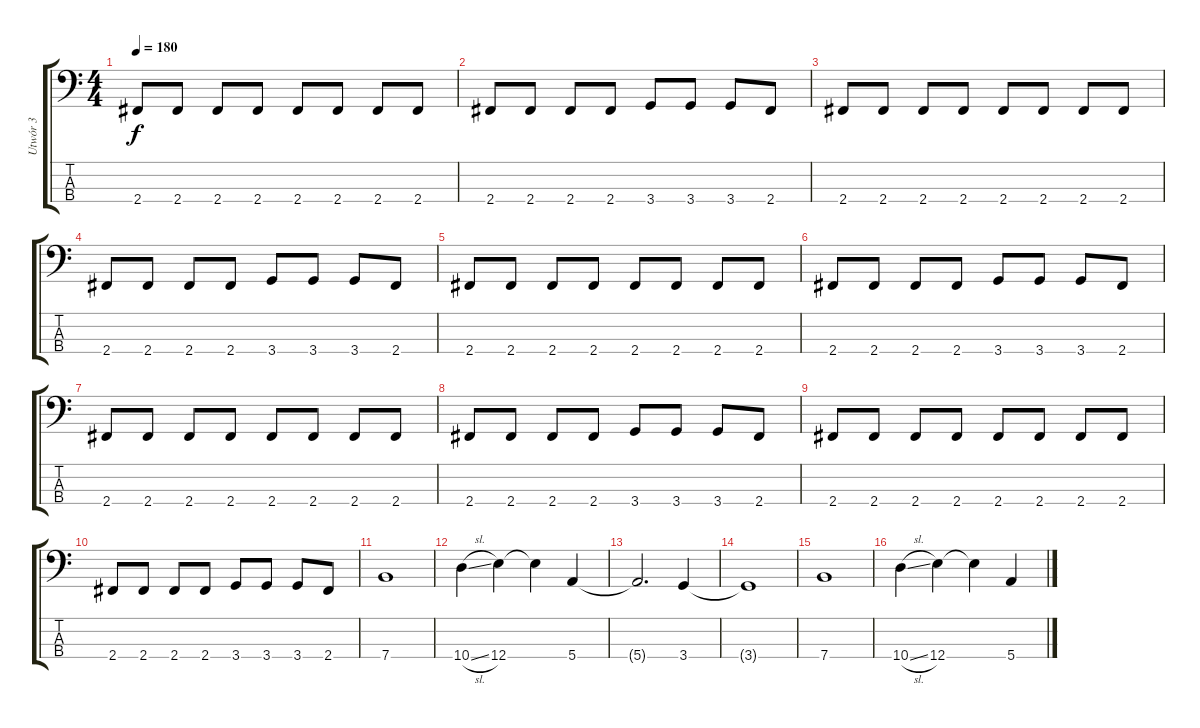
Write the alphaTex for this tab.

\track ("Utwór 3" "Utwór 3") {instrument electricbassfinger}
\staff {score tabs}
\tuning (G2 D2 A1 E1) {hide}
\ts (4 4)
\tempo 180
\clef f4
\ks c
2.4.8{dy f} 2.4.8 2.4.8 2.4.8 2.4.8 2.4.8 2.4.8 2.4.8 |
2.4.8 2.4.8 2.4.8 2.4.8 3.4.8 3.4.8 3.4.8 2.4.8 |
2.4.8 2.4.8 2.4.8 2.4.8 2.4.8 2.4.8 2.4.8 2.4.8 |
2.4.8 2.4.8 2.4.8 2.4.8 3.4.8 3.4.8 3.4.8 2.4.8 |
2.4.8 2.4.8 2.4.8 2.4.8 2.4.8 2.4.8 2.4.8 2.4.8 |
2.4.8 2.4.8 2.4.8 2.4.8 3.4.8 3.4.8 3.4.8 2.4.8 |
2.4.8 2.4.8 2.4.8 2.4.8 2.4.8 2.4.8 2.4.8 2.4.8 |
2.4.8 2.4.8 2.4.8 2.4.8 3.4.8 3.4.8 3.4.8 2.4.8 |
2.4.8 2.4.8 2.4.8 2.4.8 2.4.8 2.4.8 2.4.8 2.4.8 |
2.4.8 2.4.8 2.4.8 2.4.8 3.4.8 3.4.8 3.4.8 2.4.8 |
7.4.1 |
10.4{sl}.4 12.4.4 12.4{t}.4 5.4.4 |
5.4{t}.2{d} 3.4.4 |
3.4{t}.1 |
7.4.1 |
10.4{sl}.4 12.4.4 12.4{t}.4 5.4.4
